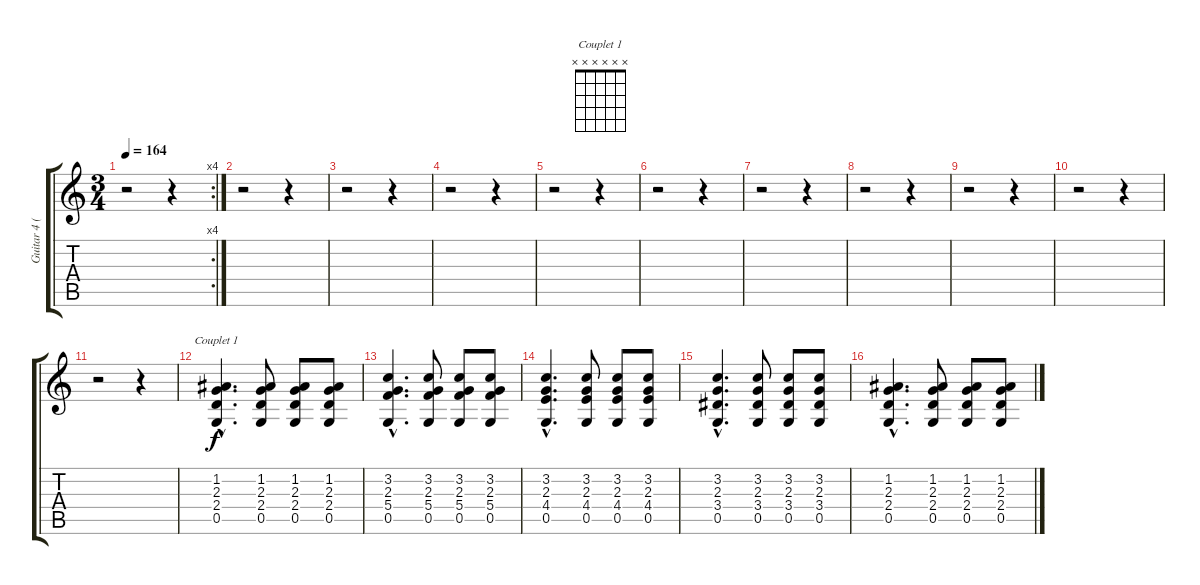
\track ("Guitar 4 (Acoustic)" "Guitar 4 (") {instrument acousticguitarsteel}
\staff {score tabs}
\tuning (D4 A3 F3 C3 G2 D2) {hide}
\chord ("Couplet 1" x x x x x x) {firstfret 0}
\rc 4
\ts (3 4)
\tempo 164
\clef g2
\ks c
r.2{dy f instrument acousticguitarsteel} r.4 |
r.2 r.4 |
r.2 r.4 |
r.2 r.4 |
r.2 r.4 |
r.2 r.4 |
r.2 r.4 |
r.2 r.4 |
r.2 r.4 |
r.2 r.4 |
r.2 r.4 |
(1.2{hac} 2.3{hac} 2.4{hac} 0.5{hac}).4{d ch "Couplet 1"} (1.2 2.3 2.4 0.5).8 (1.2 2.3 2.4 0.5).8 (1.2 2.3 2.4 0.5).8 |
(3.2{hac} 2.3{hac} 5.4{hac} 0.5{hac}).4{d} (3.2 2.3 5.4 0.5).8 (3.2 2.3 5.4 0.5).8 (3.2 2.3 5.4 0.5).8 |
(3.2{hac} 2.3{hac} 4.4{hac} 0.5{hac}).4{d} (3.2 2.3 4.4 0.5).8 (3.2 2.3 4.4 0.5).8 (3.2 2.3 4.4 0.5).8 |
(3.2{hac} 2.3{hac} 3.4{hac} 0.5{hac}).4{d} (3.2 2.3 3.4 0.5).8 (3.2 2.3 3.4 0.5).8 (3.2 2.3 3.4 0.5).8 |
(1.2{hac} 2.3{hac} 2.4{hac} 0.5{hac}).4{d} (1.2 2.3 2.4 0.5).8 (1.2 2.3 2.4 0.5).8 (1.2 2.3 2.4 0.5).8
